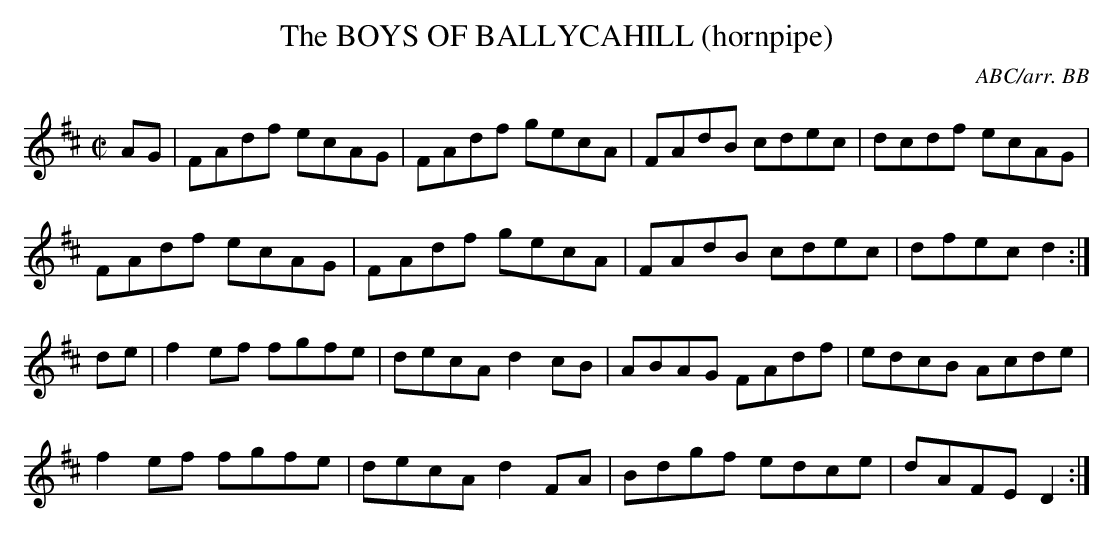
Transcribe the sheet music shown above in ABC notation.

X:1
T:BOYS OF BALLYCAHILL (hornpipe), The
C:ABC/arr. BB
L:1/8
M:C|
K:D
AG|FAdf ecAG|FAdf gecA|FAdB cdec|dcdf ecAG|
FAdf ecAG|FAdf gecA|FAdB cdec|dfec d2:|
de|f2ef fgfe|decA d2 cB|ABAG FAdf|edcB Acde|
f2ef fgfe|decA d2 FA|Bdgf edce|dAFE D2:|
